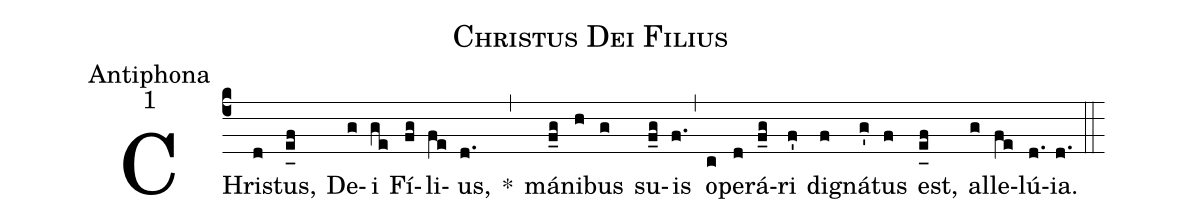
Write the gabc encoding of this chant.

name:Christus Dei Filius;
office-part:Antiphona;
mode:1;
%%
(c4) CHri(d)stus,(e_[uh:l]f) De(g)i(ge) Fí(fg)li(fe)us,(d.) *(,) má(f_g)ni(h)bus(g) su(f_g)is(f.) (,) o(c)pe(d)rá(f_g)ri(f') di(f)gná(g')tus(f) est,(e_[uh:l]f) al(g)le(fe)lú(d.){ia}.(d.) (::)
%<eu>E(h) u(h) o(g) u(f) a(gh) e.</eu>(gf..) (::)
